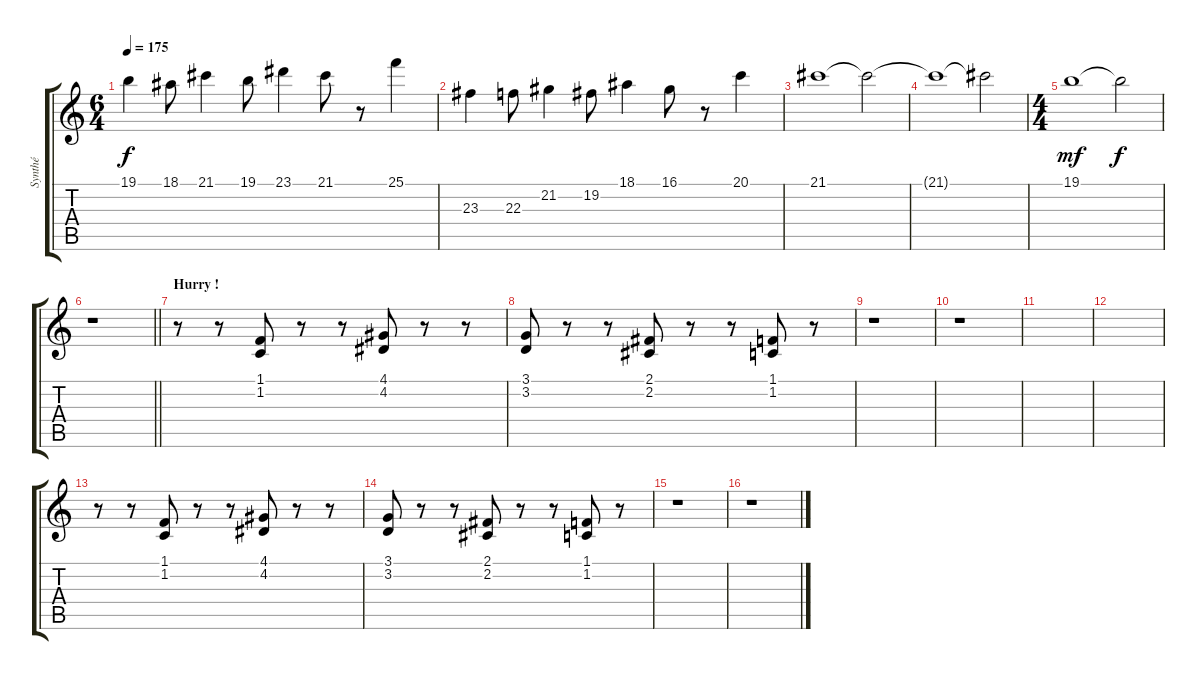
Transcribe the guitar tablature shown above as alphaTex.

\track ("Synthé" "Synthé") {instrument lead2sawtooth}
\staff {score tabs}
\tuning (E4 B3 G3 D3 A2 E2) {hide}
\ts (6 4)
\tempo 175
\clef g2
\ks c
19.1.4{dy f} 18.1.8 21.1.4 19.1.8 23.1.4 21.1.8 r.8 25.1.4 |
23.3.4 22.3.8 21.2.4 19.2.8 18.1.4 16.1.8 r.8 20.1.4 |
21.1.1 21.1{t}.2 |
21.1{t}.1 21.1{t}.2 |
\ts (4 4)
19.1.1{dy mf} 19.1{t}.2{dy f} |
\barLineRight lightlight
r.1 |
\section ("" "Hurry !")
r.8 r.8 (1.1 1.2).8 r.8 r.8 (4.1 4.2).8 r.8 r.8 |
(3.1 3.2).8 r.8 r.8 (2.1 2.2).8 r.8 r.8 (1.1 1.2).8 r.8 |
r.1 |
r.1 |
|
|
r.8 r.8 (1.1 1.2).8 r.8 r.8 (4.1 4.2).8 r.8 r.8 |
(3.1 3.2).8 r.8 r.8 (2.1 2.2).8 r.8 r.8 (1.1 1.2).8 r.8 |
r.1 |
r.1
